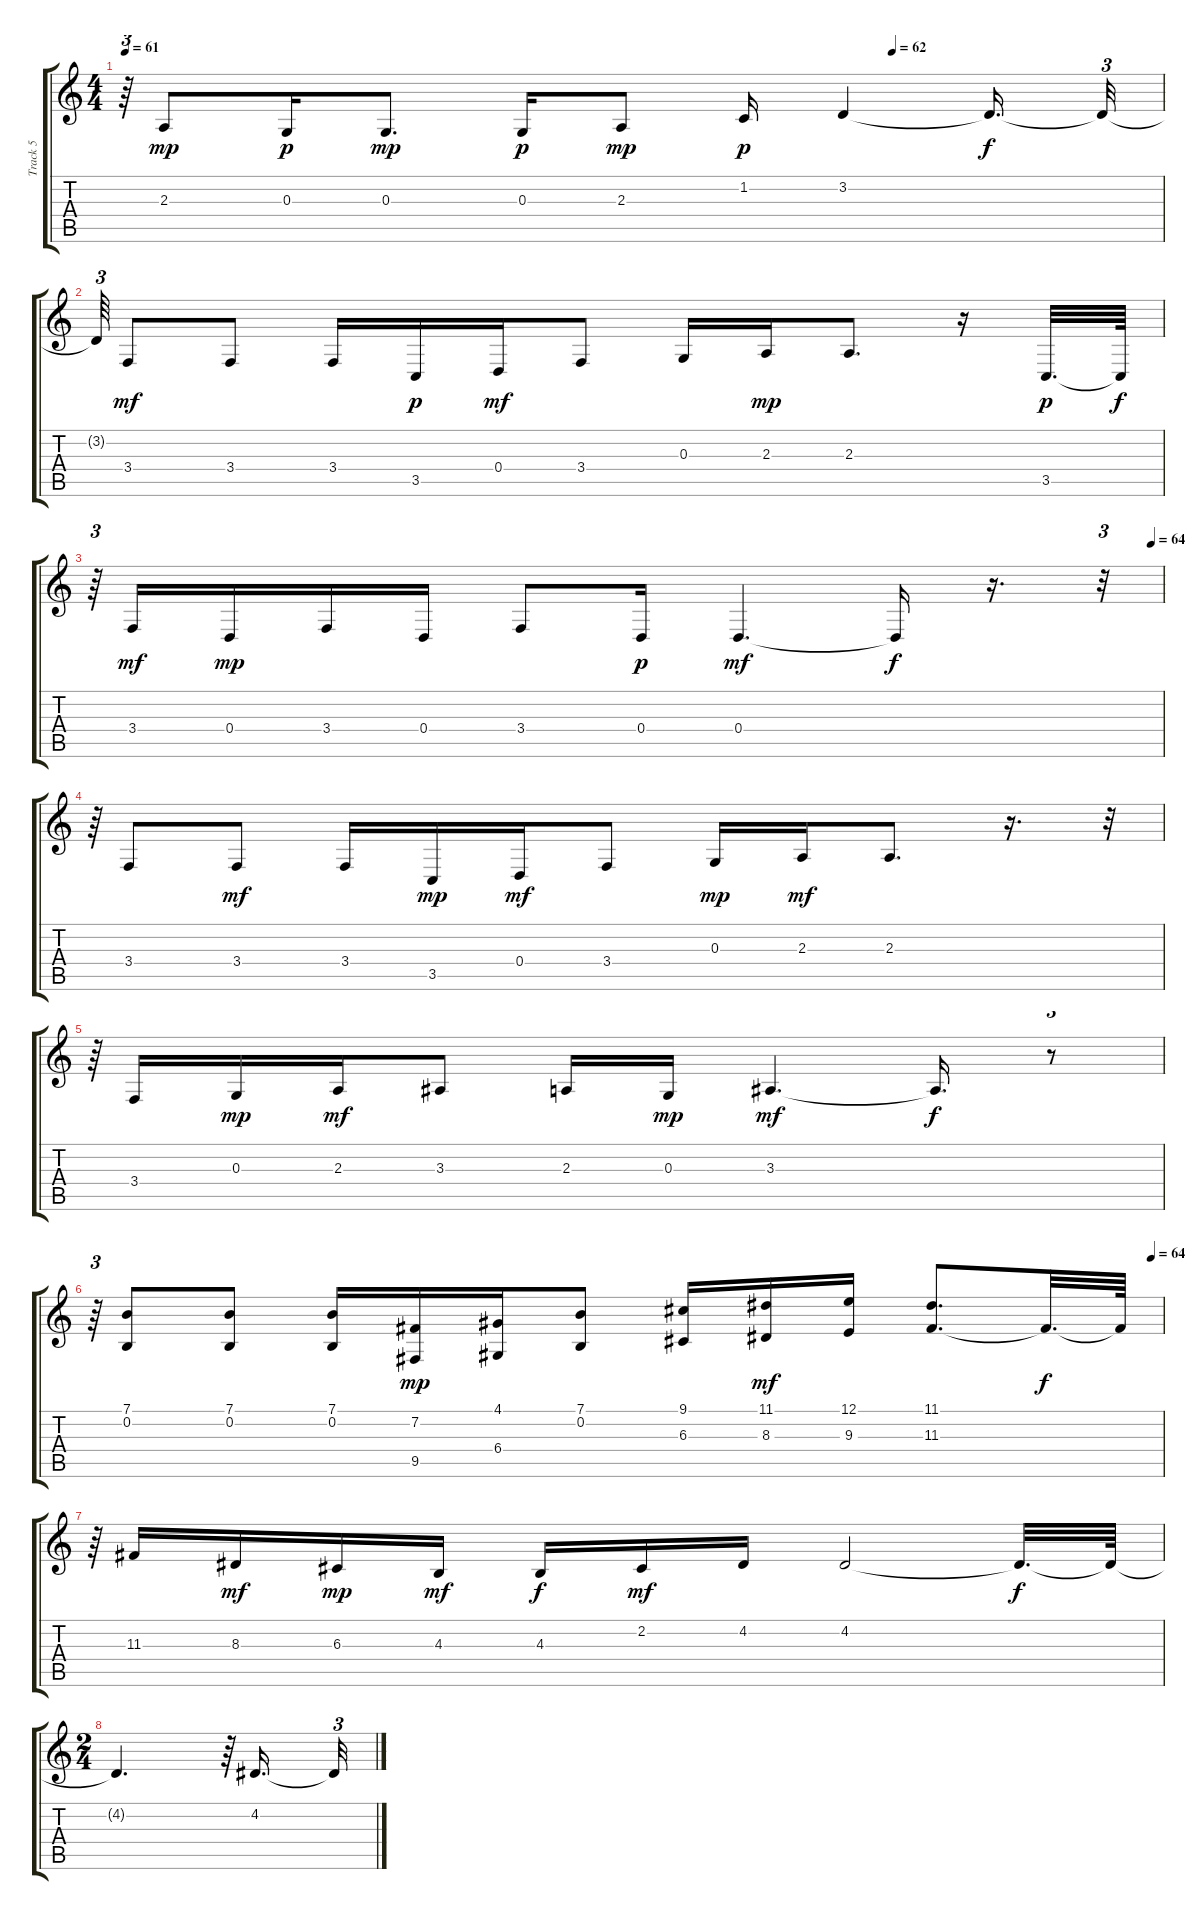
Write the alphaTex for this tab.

\track ("Track 5" "Track 5") {instrument panflute}
\staff {score tabs}
\tuning (E4 B3 G3 D3 A2 E2) {hide}
\ts (4 4)
\tempo 61
\tempo (62 0.7395833333333334)
\clef g2
\ks c
r.64{tu (3 2) dy f} 2.3.8{dy mp} 0.3.16{dy p} 0.3.8{d dy mp} 0.3.16{dy p} 2.3.8{dy mp} 1.2.16{dy p} 3.2.4 3.2{t}.16{d dy f} 3.2{t}.32{tu (3 2)} |
3.2{t}.64{tu (3 2)} 3.4.8{dy mf} 3.4.8 3.4.16 3.5.16{dy p} 0.4.16{dy mf} 3.4.8 0.3.16 2.3.16{dy mp} 2.3.8{d} r.16 3.5.32{d dy p} 3.5{t}.64{dy f} |
\tempo (64 0.9895833333333334)
r.64{tu (3 2)} 3.4.16{dy mf} 0.4.16{dy mp} 3.4.16 0.4.16 3.4.8 0.4.16{dy p} 0.4.4{d dy mf} 0.4{t}.16{dy f} r.16{d} r.32{tu (3 2)} |
r.64{tu (3 2)} 3.4.8 3.4.8{dy mf} 3.4.16 3.5.16{dy mp} 0.4.16{dy mf} 3.4.8 0.3.16{dy mp} 2.3.16{dy mf} 2.3.8{d} r.16{d} r.32{tu (3 2)} |
r.64{tu (3 2)} 3.4.16 0.3.16{dy mp} 2.3.16{dy mf} 3.3.8 2.3.16 0.3.16{dy mp} 3.3.4{d dy mf} 3.3{t}.16{d dy f} r.8{tu (3 2)} |
\tempo (64 0.9895833333333334)
r.64{tu (3 2)} (7.1 0.2).8 (7.1 0.2).8 (7.1 0.2).16 (7.2 9.5).16{dy mp} (4.1 6.4).16 (7.1 0.2).8 (9.1 6.3).16 (11.1 8.3).16{dy mf} (12.1 9.3).16 (11.1 11.3).8{d} 11.3{t}.32{d dy f} 11.3{t}.64 |
r.64{tu (3 2)} 11.3.16 8.3.16{dy mf} 6.3.16{dy mp} 4.3.16{dy mf} 4.3.16{dy f} 2.2.16{dy mf} 4.2.16 4.2.2 4.2{t}.32{d dy f} 4.2{t}.64 |
\ts (2 4)
4.2{t}.4{d} r.64{tu (3 2)} 4.2.16{d} 4.2{t}.32{tu (3 2)}
